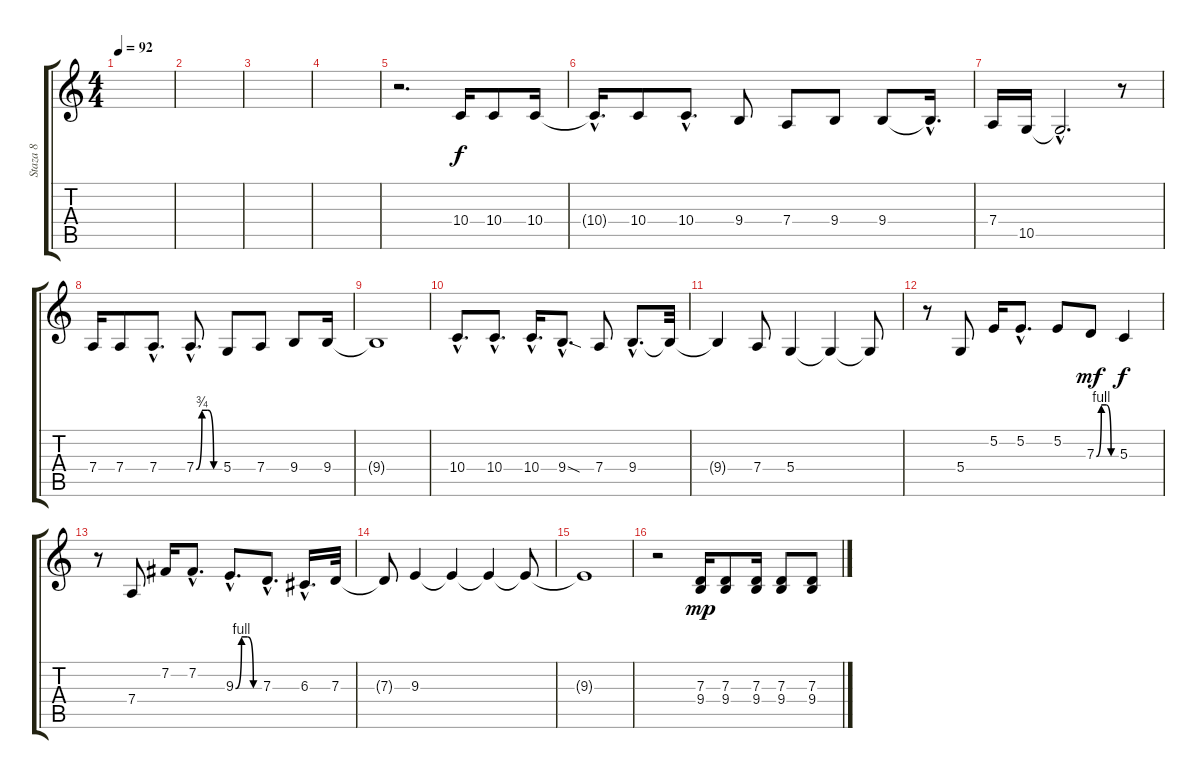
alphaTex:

\track ("Staza 8" "Staza 8") {instrument pad1newage}
\staff {score tabs}
\tuning (E4 B3 G3 D3 A2 E2) {hide}
\ts (4 4)
\tempo 92
\clef g2
\ks c
|
|
|
|
r.2{d} 10.4.16 10.4.8 10.4.16 |
10.4{hac t}.16{d} 10.4.8 10.4{hac}.8{d} 9.4.8 7.4.8 9.4.8 9.4.8 9.4{hac t}.16{d} |
7.4.16 10.5.16 10.5{hac t}.2{d} r.8 |
7.4.16 7.4.8 7.4{hac}.8{d} 7.4{be (custom 0 0 15 3 30 3 45 0 60 0) hac}.8{d} 5.4.8 7.4.8 9.4.8 9.4.16 |
9.4{t}.1 |
10.4{hac}.8{d} 10.4{hac}.8{d} 10.4{hac}.16{d} 9.4{sod hac}.8{d} 7.4.8 9.4{hac}.8{d} 9.4{t}.32 |
9.4{t}.4 7.4.8 5.4.4 5.4{t}.4 5.4{t}.8 |
r.8 5.4.8 5.2.16 5.2{hac}.8{d} 5.2.8 7.3{be (custom 0 0 15 4 30 4 45 0 60 0)}.8{dy mf} 5.3.4{dy f} |
r.8 7.4.8 7.2.16 7.2{hac}.8{d} 9.3{be (custom 0 0 15 4 30 4 45 0 60 0) hac}.8{d} 7.3{hac}.8{d} 6.3{hac}.16{d} 7.3.32 |
7.3{t}.8 9.3.4 9.3{t}.4 9.3{t}.4 9.3{t}.8 |
9.3{t}.1 |
r.2 (7.3 9.4).16{dy mp} (7.3 9.4).8 (7.3 9.4).16 (7.3 9.4).8 (7.3 9.4).8
